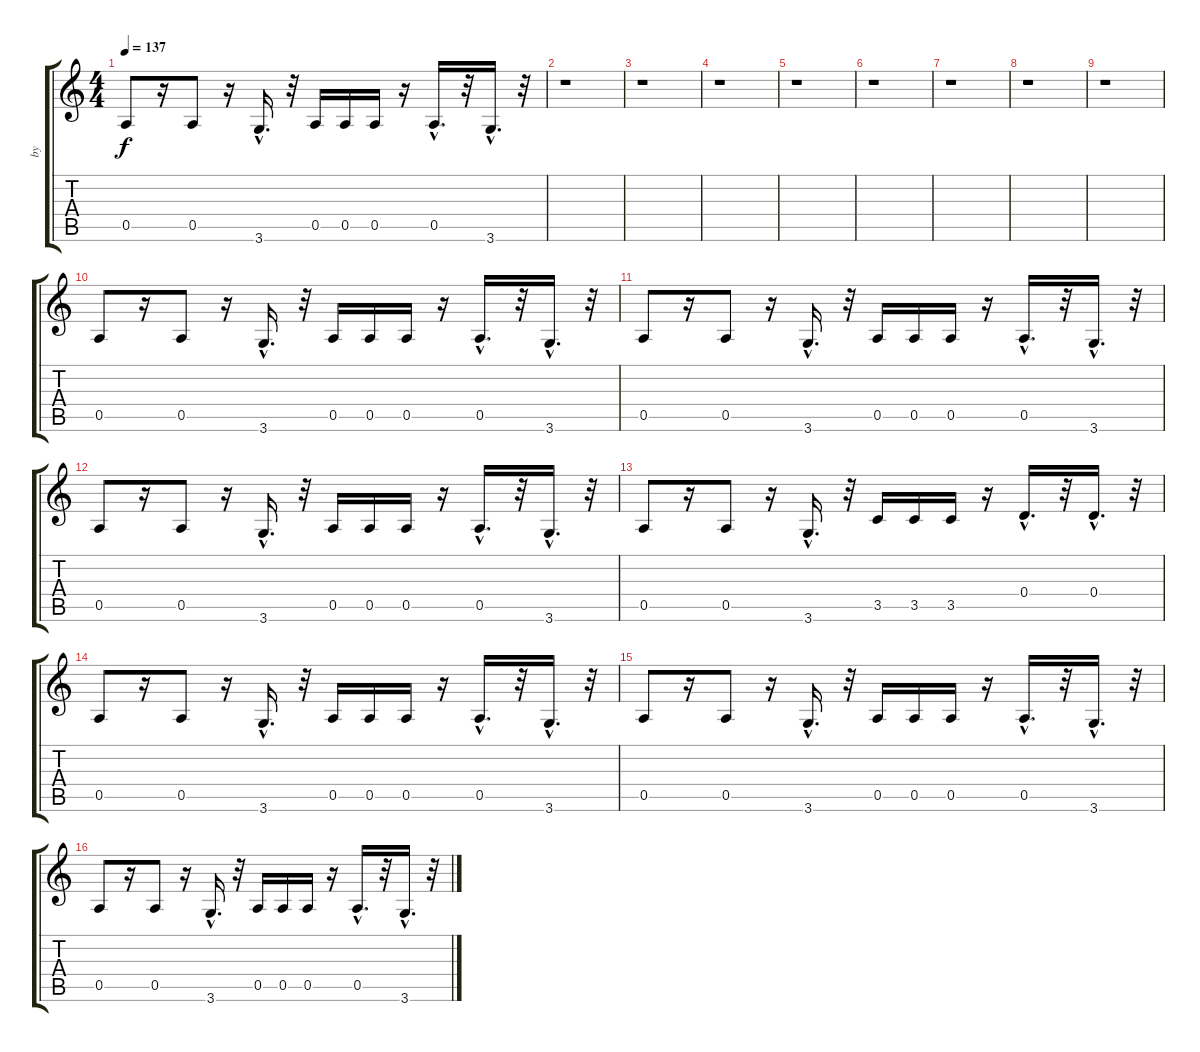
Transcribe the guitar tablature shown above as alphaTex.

\track ("   by" "   by") {instrument overdrivenguitar}
\staff {score tabs}
\tuning (E4 B3 G3 D3 A2 E2) {hide}
\ts (4 4)
\tempo 137
\clef g2
\ks c
0.5.8{dy f} r.16 0.5.8 r.16 3.6{hac}.16{d} r.32 0.5.16 0.5.16 0.5.16 r.16 0.5{hac}.16{d} r.32 3.6{hac}.16{d} r.32 |
r.1 |
r.1 |
r.1 |
r.1 |
r.1 |
r.1 |
r.1 |
r.1 |
0.5.8 r.16 0.5.8 r.16 3.6{hac}.16{d} r.32 0.5.16 0.5.16 0.5.16 r.16 0.5{hac}.16{d} r.32 3.6{hac}.16{d} r.32 |
0.5.8 r.16 0.5.8 r.16 3.6{hac}.16{d} r.32 0.5.16 0.5.16 0.5.16 r.16 0.5{hac}.16{d} r.32 3.6{hac}.16{d} r.32 |
0.5.8 r.16 0.5.8 r.16 3.6{hac}.16{d} r.32 0.5.16 0.5.16 0.5.16 r.16 0.5{hac}.16{d} r.32 3.6{hac}.16{d} r.32 |
0.5.8 r.16 0.5.8 r.16 3.6{hac}.16{d} r.32 3.5.16 3.5.16 3.5.16 r.16 0.4{hac}.16{d} r.32 0.4{hac}.16{d} r.32 |
0.5.8 r.16 0.5.8 r.16 3.6{hac}.16{d} r.32 0.5.16 0.5.16 0.5.16 r.16 0.5{hac}.16{d} r.32 3.6{hac}.16{d} r.32 |
0.5.8 r.16 0.5.8 r.16 3.6{hac}.16{d} r.32 0.5.16 0.5.16 0.5.16 r.16 0.5{hac}.16{d} r.32 3.6{hac}.16{d} r.32 |
0.5.8 r.16 0.5.8 r.16 3.6{hac}.16{d} r.32 0.5.16 0.5.16 0.5.16 r.16 0.5{hac}.16{d} r.32 3.6{hac}.16{d} r.32
